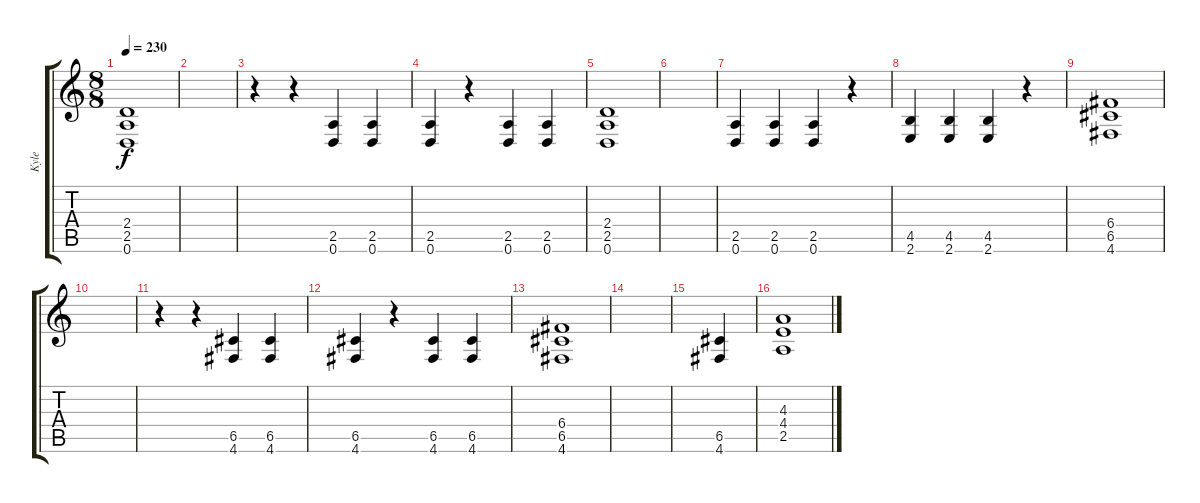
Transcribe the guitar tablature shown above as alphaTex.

\track ("Kyle" "Kyle") {instrument distortionguitar}
\staff {score tabs}
\tuning (D4 A3 F3 C3 G2 D2) {hide}
\ts (8 8)
\tempo 230
\clef g2
\ks c
(2.4 2.5 0.6).1{dy f} |
|
r.4 r.4 (2.5 0.6).4 (2.5 0.6).4 |
(2.5 0.6).4 r.4 (2.5 0.6).4 (2.5 0.6).4 |
(2.4 2.5 0.6).1 |
|
(2.5 0.6).4 (2.5 0.6).4 (2.5 0.6).4 r.4 |
(4.5 2.6).4 (4.5 2.6).4 (4.5 2.6).4 r.4 |
(6.4 6.5 4.6).1 |
|
r.4 r.4 (6.5 4.6).4 (6.5 4.6).4 |
(6.5 4.6).4 r.4 (6.5 4.6).4 (6.5 4.6).4 |
(6.4 6.5 4.6).1 |
|
(6.5 4.6).4 |
(4.3 4.4 2.5).1
